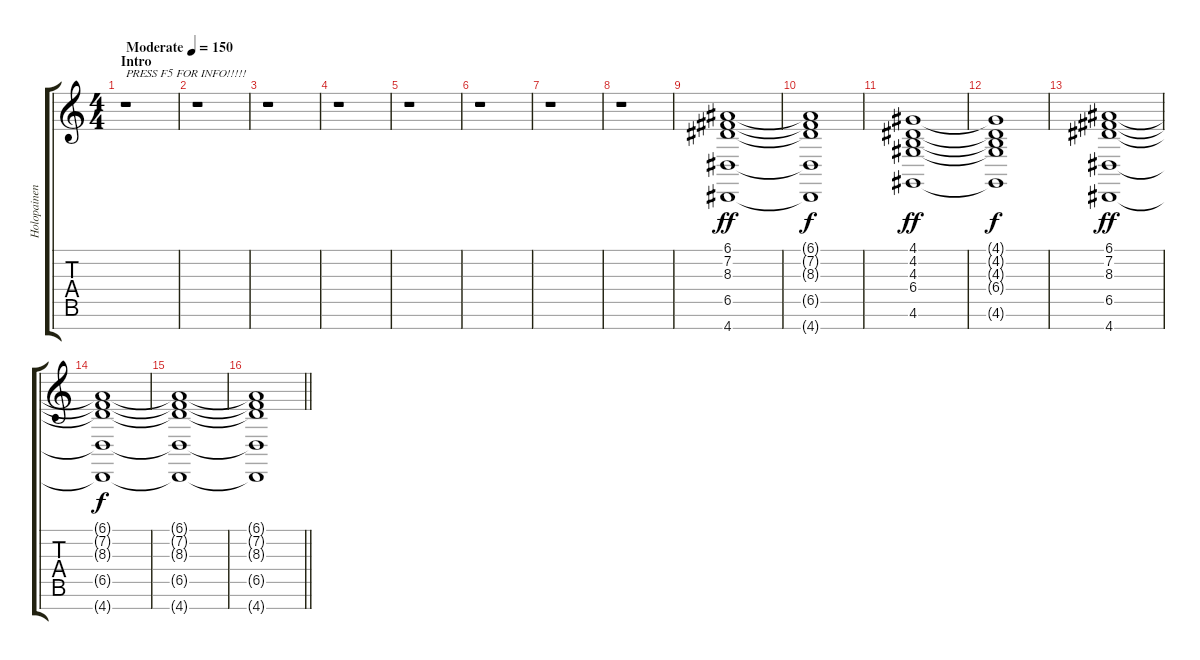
\track ("Holopainen" "Holopainen") {instrument choiraahs}
\staff {score tabs}
\tuning (E4 B3 G3 D3 A2 E2 B1) {hide}
\ts (4 4)
\section ("" "Intro")
\tempo (150 "Moderate")
\clef g2
\ks c
r.1{txt "PRESS F5 FOR INFO!!!!!" dy ff instrument choiraahs} |
r.1 |
r.1 |
r.1 |
r.1 |
r.1 |
r.1 |
r.1 |
(6.1 7.2 8.3 6.5 4.7).1 |
(6.1{t} 7.2{t} 8.3{t} 6.5{t} 4.7{t}).1{dy f} |
(4.1 4.2 4.3 6.4 4.6).1{dy ff} |
(4.1{t} 4.2{t} 4.3{t} 6.4{t} 4.6{t}).1{dy f} |
(6.1 7.2 8.3 6.5 4.7).1{dy ff} |
(6.1{t} 7.2{t} 8.3{t} 6.5{t} 4.7{t}).1{dy f} |
(6.1{t} 7.2{t} 8.3{t} 6.5{t} 4.7{t}).1 |
\barLineRight lightlight
(6.1{t} 7.2{t} 8.3{t} 6.5{t} 4.7{t}).1
